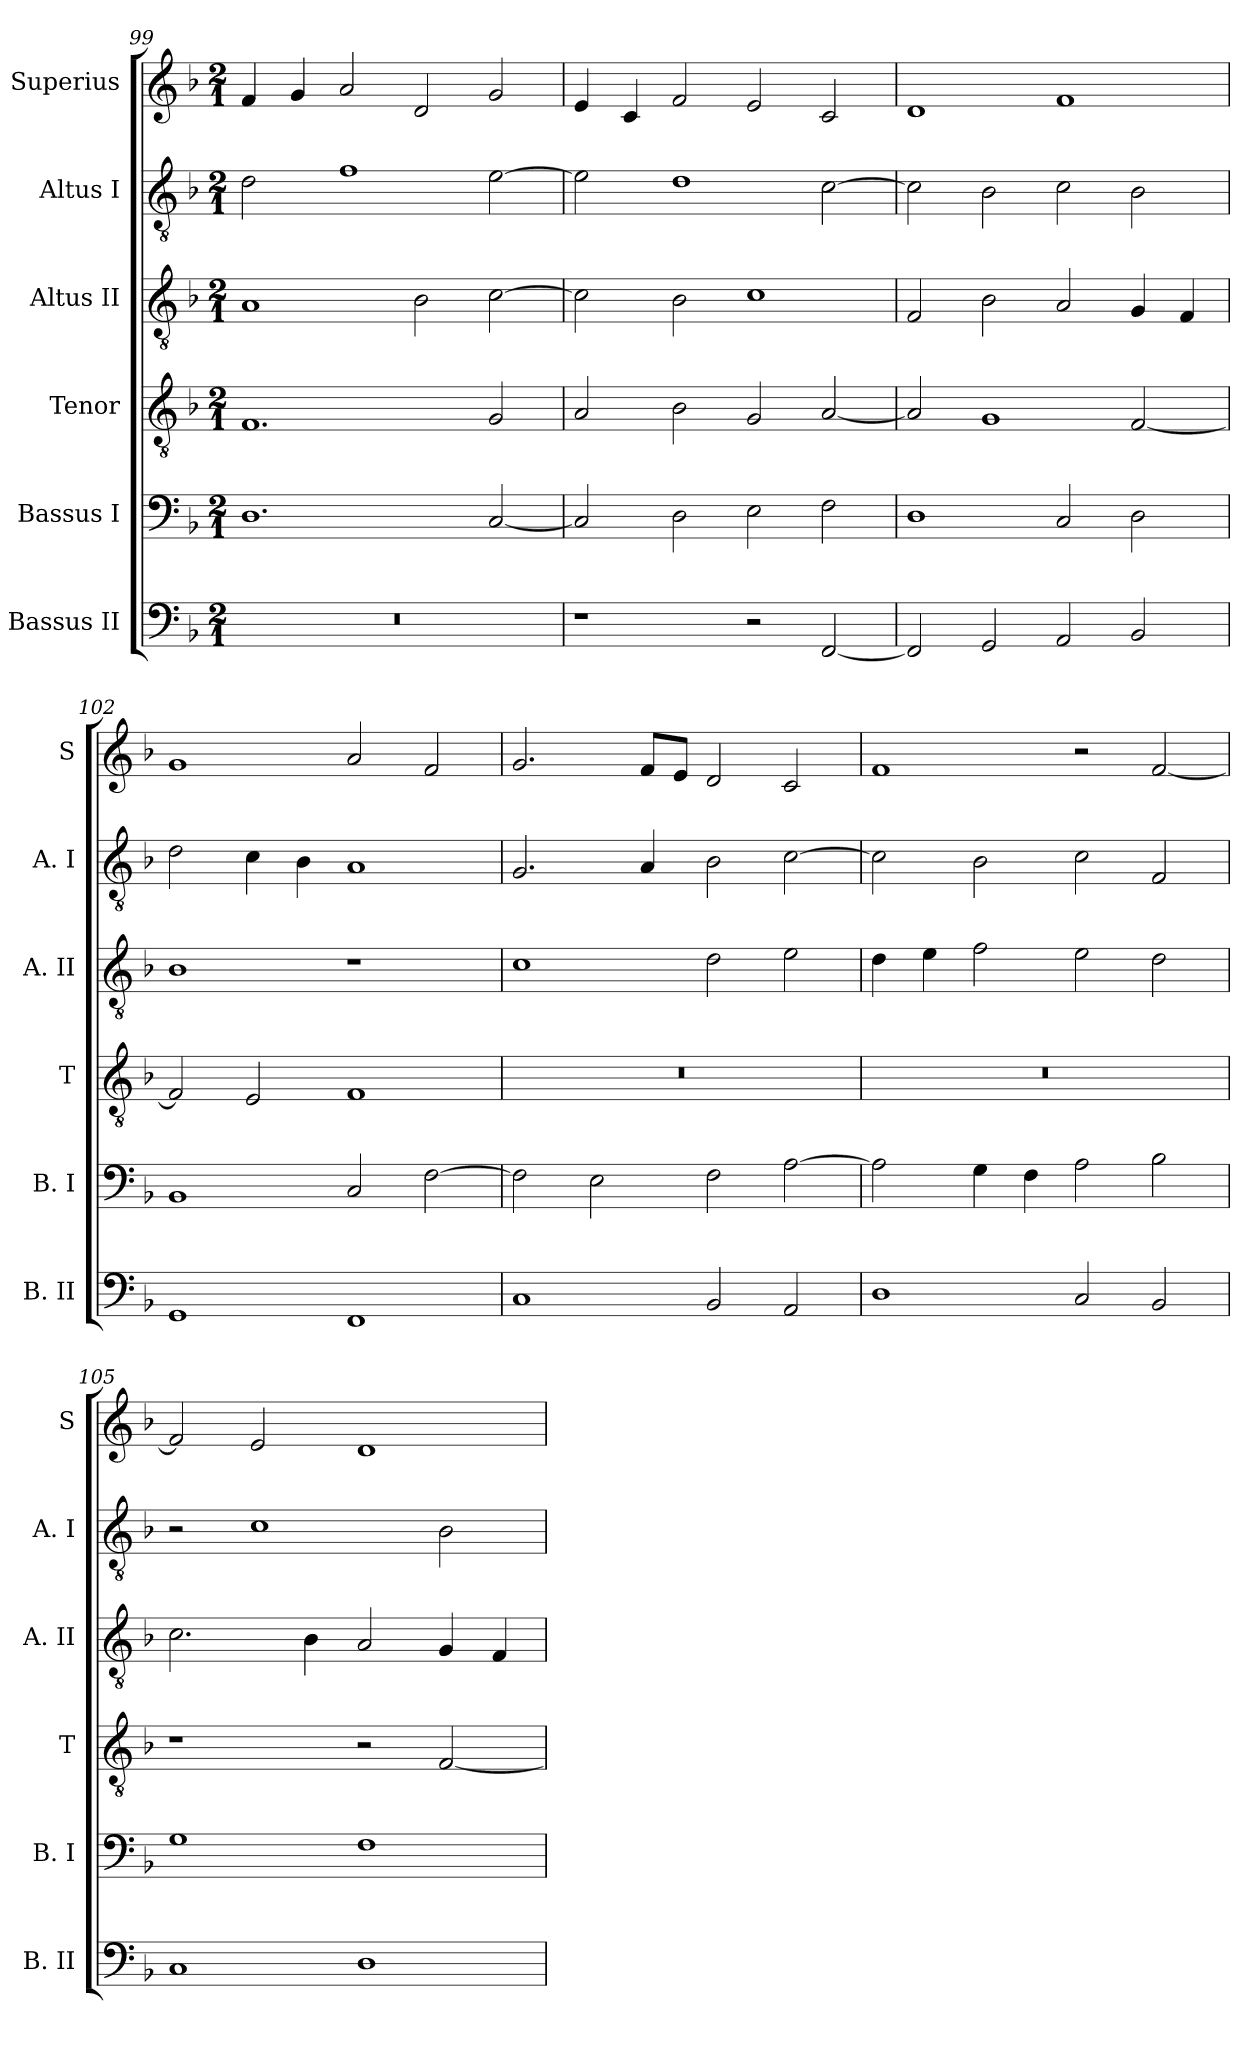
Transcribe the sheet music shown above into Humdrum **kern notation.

**kern	**kern	**kern	**kern	**kern	**kern
*part6	*part5	*part4	*part3	*part2	*part1
*staff6	*staff5	*staff4	*staff3	*staff2	*staff1
*I"Bassus II	*I"Bassus I	*I"Tenor	*I"Altus II	*I"Altus I	*I"Superius
*I'B. II	*I'B. I	*I'T	*I'A. II	*I'A. I	*I'S
*clefF4	*clefF4	*clefGv2	*clefGv2	*clefGv2	*clefG2
*k[b-]	*k[b-]	*k[b-]	*k[b-]	*k[b-]	*k[b-]
*d:	*d:	*d:	*d:	*d:	*d:
*M2/1	*M2/1	*M2/1	*M2/1	*M2/1	*M2/1
=99	=99	=99	=99	=99	=99
0r	1.D	1.F	1A	2d	4f
.	.	.	.	.	4g
.	.	.	.	1f	2a
.	.	.	2B-	.	2d
.	[2C	2G	[2c	[2e	2g
=100	=100	=100	=100	=100	=100
1r	2C]	2A	2c]	2e]	4e
.	.	.	.	.	4c
.	2D	2B-	2B-	1d	2f
2r	2E	2G	1c	.	2e
[2FF	2F	[2A	.	[2c	2c
=101	=101	=101	=101	=101	=101
2FF]	1D	2A]	2F	2c]	1d
2GG	.	1G	2B-	2B-	.
2AA	2C	.	2A	2c	1f
2BB-	2D	[2F	4G	2B-	.
.	.	.	4F	.	.
=102	=102	=102	=102	=102	=102
1GG	1BB-	2F]	1B-	2d	1g
.	.	2E	.	4c	.
.	.	.	.	4B-	.
1FF	2C	1F	1r	1A	2a
.	[2F	.	.	.	2f
=103	=103	=103	=103	=103	=103
1C	2F]	0r	1c	2.G	2.g
.	2E	.	.	.	.
.	.	.	.	4A	8fL
.	.	.	.	.	8eJ
2BB-	2F	.	2d	2B-	2d
2AA	[2A	.	2e	[2c	2c
=104	=104	=104	=104	=104	=104
1D	2A]	0r	4d	2c]	1f
.	.	.	4e	.	.
.	4G	.	2f	2B-	.
.	4F	.	.	.	.
2C	2A	.	2e	2c	2r
2BB-	2B-	.	2d	2F	[2f
=105	=105	=105	=105	=105	=105
1C	1G	1r	2.c	2r	2f]
.	.	.	.	1c	2e
.	.	.	4B-	.	.
1D	1F	2r	2A	.	1d
.	.	[2F	4G	2B-	.
.	.	.	4F	.	.
=	=	=	=	=	=
*-	*-	*-	*-	*-	*-
